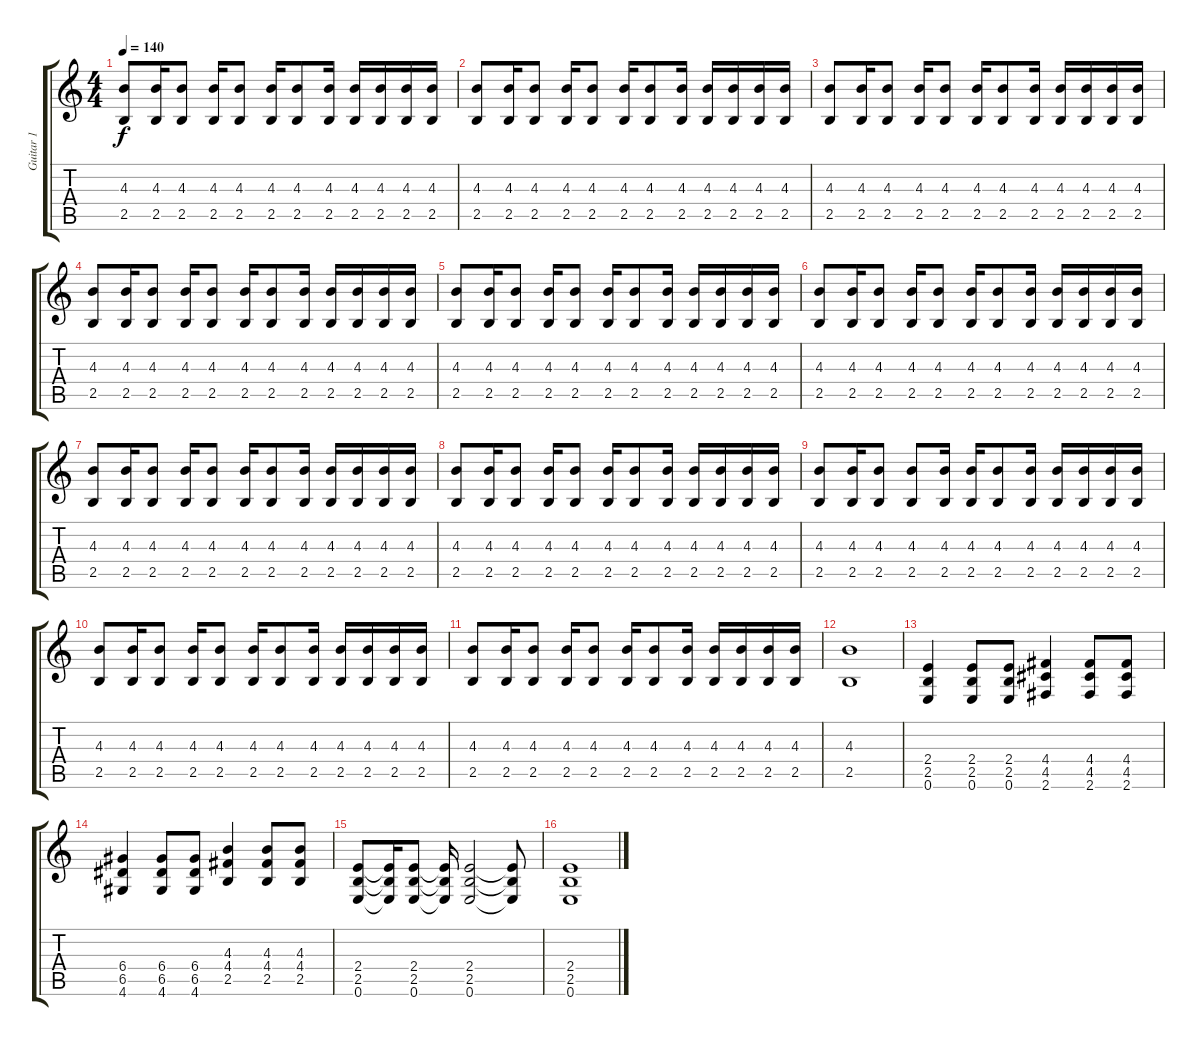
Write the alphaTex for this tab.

\track ("Guitar 1" "Guitar 1") {instrument overdrivenguitar}
\staff {score tabs}
\tuning (E4 B3 G3 D3 A2 E2) {hide}
\ts (4 4)
\tempo 140
\clef g2
\ks c
(4.3 2.5).8{dy f instrument overdrivenguitar} (4.3 2.5).16 (4.3 2.5).8 (4.3 2.5).16 (4.3 2.5).8 (4.3 2.5).16 (4.3 2.5).8 (4.3 2.5).16 (4.3 2.5).16 (4.3 2.5).16 (4.3 2.5).16 (4.3 2.5).16 |
(4.3 2.5).8 (4.3 2.5).16 (4.3 2.5).8 (4.3 2.5).16 (4.3 2.5).8 (4.3 2.5).16 (4.3 2.5).8 (4.3 2.5).16 (4.3 2.5).16 (4.3 2.5).16 (4.3 2.5).16 (4.3 2.5).16 |
(4.3 2.5).8 (4.3 2.5).16 (4.3 2.5).8 (4.3 2.5).16 (4.3 2.5).8 (4.3 2.5).16 (4.3 2.5).8 (4.3 2.5).16 (4.3 2.5).16 (4.3 2.5).16 (4.3 2.5).16 (4.3 2.5).16 |
(4.3 2.5).8 (4.3 2.5).16 (4.3 2.5).8 (4.3 2.5).16 (4.3 2.5).8 (4.3 2.5).16 (4.3 2.5).8 (4.3 2.5).16 (4.3 2.5).16 (4.3 2.5).16 (4.3 2.5).16 (4.3 2.5).16 |
(4.3 2.5).8 (4.3 2.5).16 (4.3 2.5).8 (4.3 2.5).16 (4.3 2.5).8 (4.3 2.5).16 (4.3 2.5).8 (4.3 2.5).16 (4.3 2.5).16 (4.3 2.5).16 (4.3 2.5).16 (4.3 2.5).16 |
(4.3 2.5).8 (4.3 2.5).16 (4.3 2.5).8 (4.3 2.5).16 (4.3 2.5).8 (4.3 2.5).16 (4.3 2.5).8 (4.3 2.5).16 (4.3 2.5).16 (4.3 2.5).16 (4.3 2.5).16 (4.3 2.5).16 |
(4.3 2.5).8 (4.3 2.5).16 (4.3 2.5).8 (4.3 2.5).16 (4.3 2.5).8 (4.3 2.5).16 (4.3 2.5).8 (4.3 2.5).16 (4.3 2.5).16 (4.3 2.5).16 (4.3 2.5).16 (4.3 2.5).16 |
(4.3 2.5).8 (4.3 2.5).16 (4.3 2.5).8 (4.3 2.5).16 (4.3 2.5).8 (4.3 2.5).16 (4.3 2.5).8 (4.3 2.5).16 (4.3 2.5).16 (4.3 2.5).16 (4.3 2.5).16 (4.3 2.5).16 |
(4.3 2.5).8 (4.3 2.5).16 (4.3 2.5).8 (4.3 2.5).8 (4.3 2.5).16 (4.3 2.5).16 (4.3 2.5).8 (4.3 2.5).16 (4.3 2.5).16 (4.3 2.5).16 (4.3 2.5).16 (4.3 2.5).16 |
(4.3 2.5).8 (4.3 2.5).16 (4.3 2.5).8 (4.3 2.5).16 (4.3 2.5).8 (4.3 2.5).16 (4.3 2.5).8 (4.3 2.5).16 (4.3 2.5).16 (4.3 2.5).16 (4.3 2.5).16 (4.3 2.5).16 |
(4.3 2.5).8 (4.3 2.5).16 (4.3 2.5).8 (4.3 2.5).16 (4.3 2.5).8 (4.3 2.5).16 (4.3 2.5).8 (4.3 2.5).16 (4.3 2.5).16 (4.3 2.5).16 (4.3 2.5).16 (4.3 2.5).16 |
(4.3 2.5).1 |
(2.4 2.5 0.6).4 (2.4 2.5 0.6).8 (2.4 2.5 0.6).8 (4.4 4.5 2.6).4 (4.4 4.5 2.6).8 (4.4 4.5 2.6).8 |
(6.4 6.5 4.6).4 (6.4 6.5 4.6).8 (6.4 6.5 4.6).8 (4.3 4.4 2.5).4 (4.3 4.4 2.5).8 (4.3 4.4 2.5).8 |
(2.4 2.5 0.6).8 (2.4{t} 2.5{t} 0.6{t}).16 (2.4 2.5 0.6).8 (2.4{t} 2.5{t} 0.6{t}).16 (2.4 2.5 0.6).2 (2.4{t} 2.5{t} 0.6{t}).8 |
(2.4 2.5 0.6).1
